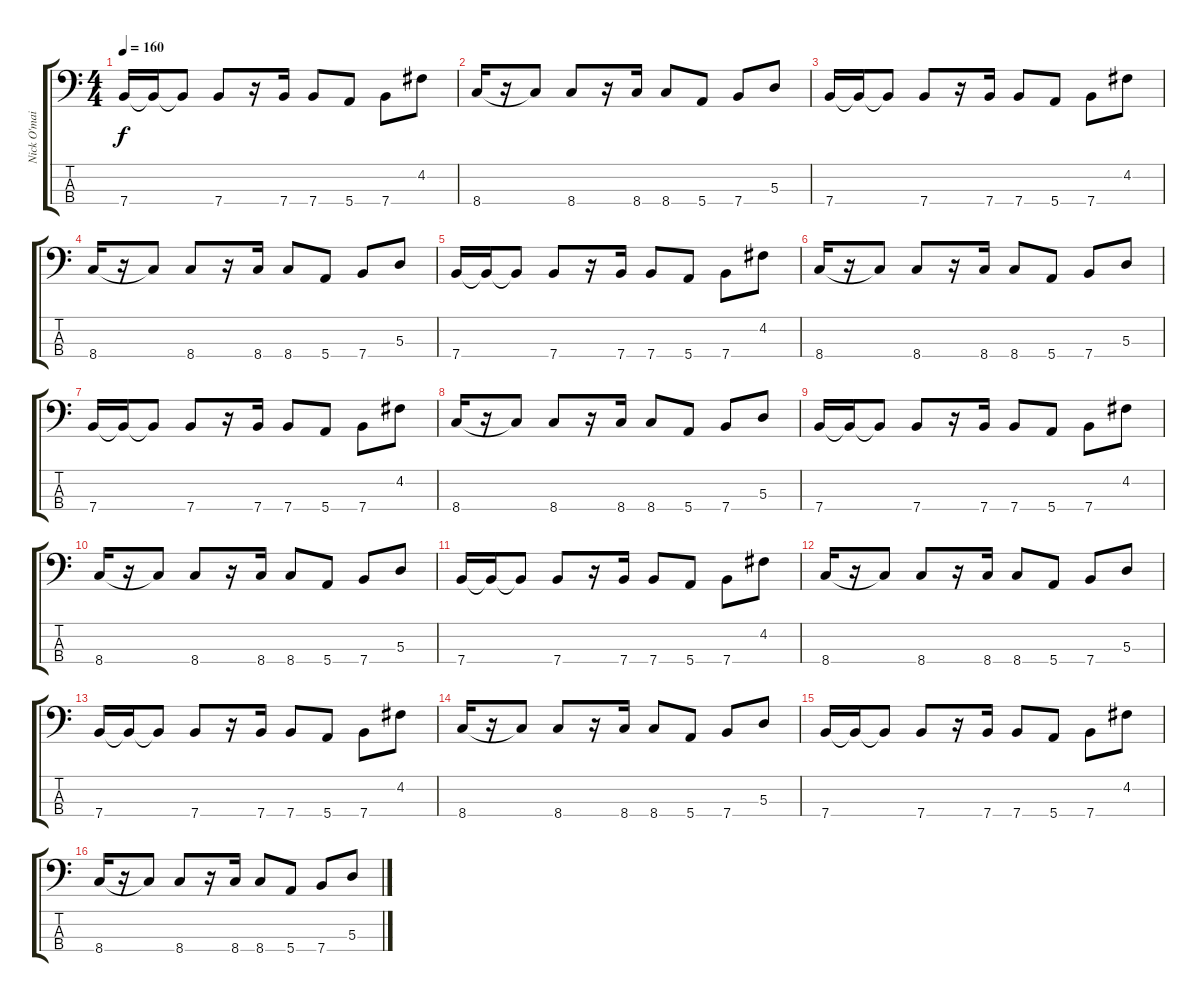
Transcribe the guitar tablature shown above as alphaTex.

\track ("Nick O'maily" "Nick O'mai") {instrument electricbasspick}
\staff {score tabs}
\tuning (G2 D2 A1 E1) {hide}
\ts (4 4)
\tempo 160
\clef f4
\ks c
7.4.16{dy f} 7.4{t}.16 7.4{t}.8 7.4.8 r.16 7.4.16 7.4.8 5.4.8 7.4.8 4.2.8 |
8.4.16 r.16 8.4{t}.8 8.4.8 r.16 8.4.16 8.4.8 5.4.8 7.4.8 5.3.8 |
7.4.16 7.4{t}.16 7.4{t}.8 7.4.8 r.16 7.4.16 7.4.8 5.4.8 7.4.8 4.2.8 |
8.4.16 r.16 8.4{t}.8 8.4.8 r.16 8.4.16 8.4.8 5.4.8 7.4.8 5.3.8 |
7.4.16 7.4{t}.16 7.4{t}.8 7.4.8 r.16 7.4.16 7.4.8 5.4.8 7.4.8 4.2.8 |
8.4.16 r.16 8.4{t}.8 8.4.8 r.16 8.4.16 8.4.8 5.4.8 7.4.8 5.3.8 |
7.4.16 7.4{t}.16 7.4{t}.8 7.4.8 r.16 7.4.16 7.4.8 5.4.8 7.4.8 4.2.8 |
8.4.16 r.16 8.4{t}.8 8.4.8 r.16 8.4.16 8.4.8 5.4.8 7.4.8 5.3.8 |
7.4.16 7.4{t}.16 7.4{t}.8 7.4.8 r.16 7.4.16 7.4.8 5.4.8 7.4.8 4.2.8 |
8.4.16 r.16 8.4{t}.8 8.4.8 r.16 8.4.16 8.4.8 5.4.8 7.4.8 5.3.8 |
7.4.16 7.4{t}.16 7.4{t}.8 7.4.8 r.16 7.4.16 7.4.8 5.4.8 7.4.8 4.2.8 |
8.4.16 r.16 8.4{t}.8 8.4.8 r.16 8.4.16 8.4.8 5.4.8 7.4.8 5.3.8 |
7.4.16 7.4{t}.16 7.4{t}.8 7.4.8 r.16 7.4.16 7.4.8 5.4.8 7.4.8 4.2.8 |
8.4.16 r.16 8.4{t}.8 8.4.8 r.16 8.4.16 8.4.8 5.4.8 7.4.8 5.3.8 |
7.4.16 7.4{t}.16 7.4{t}.8 7.4.8 r.16 7.4.16 7.4.8 5.4.8 7.4.8 4.2.8 |
8.4.16 r.16 8.4{t}.8 8.4.8 r.16 8.4.16 8.4.8 5.4.8 7.4.8 5.3.8
